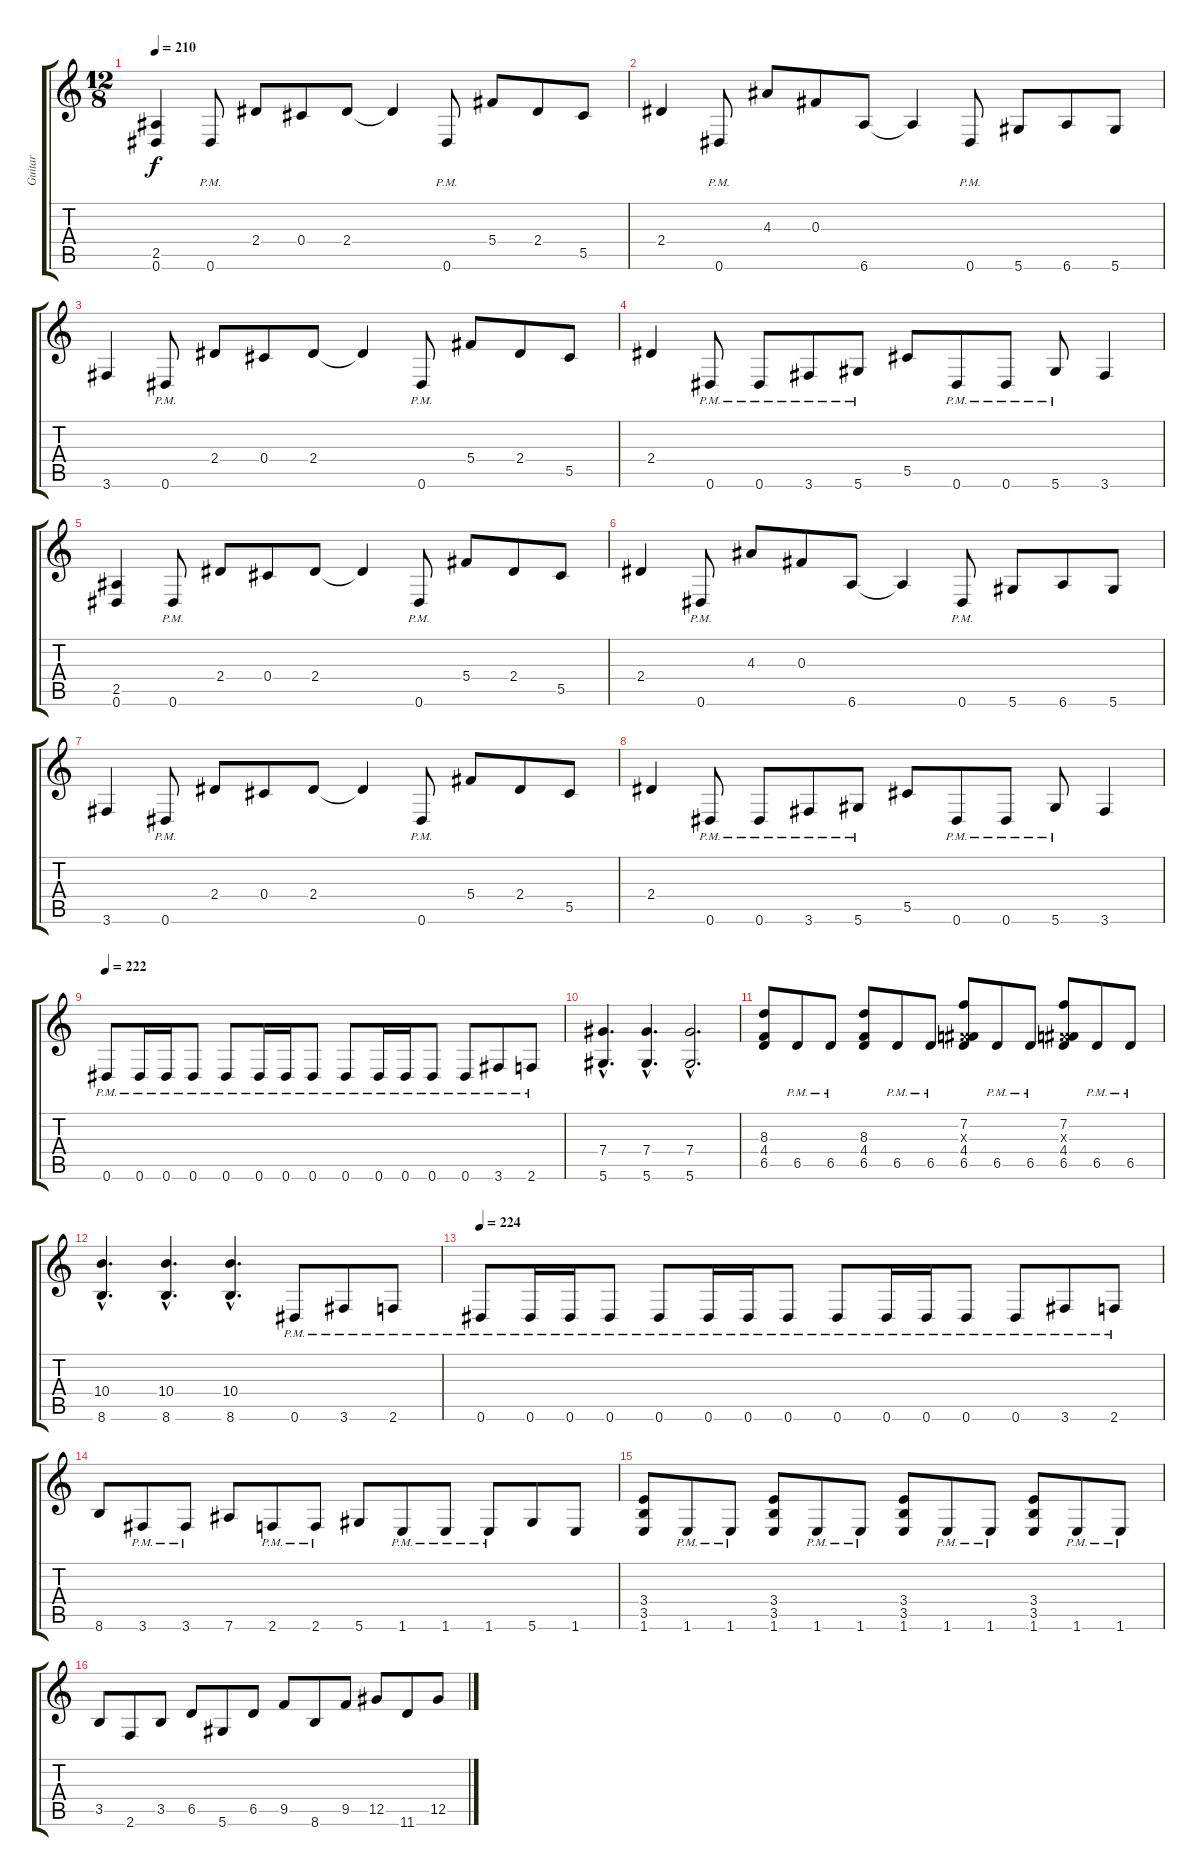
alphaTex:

\track ("Guitar" "Guitar") {instrument overdrivenguitar}
\staff {score tabs}
\tuning (Eb4 Bb3 Gb3 Db3 Ab2 Eb2) {hide}
\ts (12 8)
\tempo 210
\clef g2
\ks c
(2.5 0.6).4{dy f} 0.6{pm}.8 2.4.8 0.4.8 2.4.8 2.4{t}.4 0.6{pm}.8 5.4.8 2.4.8 5.5.8 |
2.4.4 0.6{pm}.8 4.3.8 0.3.8 6.6.8 6.6{t}.4 0.6{pm}.8 5.6.8 6.6.8 5.6.8 |
3.6.4 0.6{pm}.8 2.4.8 0.4.8 2.4.8 2.4{t}.4 0.6{pm}.8 5.4.8 2.4.8 5.5.8 |
2.4.4 0.6{pm}.8 0.6{pm}.8 3.6{pm}.8 5.6{pm}.8 5.5.8 0.6{pm}.8 0.6{pm}.8 5.6{pm}.8 3.6.4 |
(2.5 0.6).4 0.6{pm}.8 2.4.8 0.4.8 2.4.8 2.4{t}.4 0.6{pm}.8 5.4.8 2.4.8 5.5.8 |
2.4.4 0.6{pm}.8 4.3.8 0.3.8 6.6.8 6.6{t}.4 0.6{pm}.8 5.6.8 6.6.8 5.6.8 |
3.6.4 0.6{pm}.8 2.4.8 0.4.8 2.4.8 2.4{t}.4 0.6{pm}.8 5.4.8 2.4.8 5.5.8 |
2.4.4 0.6{pm}.8 0.6{pm}.8 3.6{pm}.8 5.6{pm}.8 5.5.8 0.6{pm}.8 0.6{pm}.8 5.6{pm}.8 3.6.4 |
\tempo 222
0.6{pm}.8 0.6{pm}.16 0.6{pm}.16 0.6{pm}.8 0.6{pm}.8 0.6{pm}.16 0.6{pm}.16 0.6{pm}.8 0.6{pm}.8 0.6{pm}.16 0.6{pm}.16 0.6{pm}.8 0.6{pm}.8 3.6{pm}.8 2.6{pm}.8 |
(7.4{hac} 5.6{hac}).4{d} (7.4{hac} 5.6{hac}).4{d} (7.4{hac} 5.6{hac}).2{d} |
(8.3 4.4 6.5).8 6.5{pm}.8 6.5{pm}.8 (8.3 4.4 6.5).8 6.5{pm}.8 6.5{pm}.8 (7.2 0.3{x} 4.4 6.5).8 6.5{pm}.8 6.5{pm}.8 (7.2 0.3{x} 4.4 6.5).8 6.5{pm}.8 6.5{pm}.8 |
(10.4{hac} 8.6{hac}).4{d} (10.4{hac} 8.6{hac}).4{d} (10.4{hac} 8.6{hac}).4{d} 0.6{pm}.8 3.6{pm}.8 2.6{pm}.8 |
\tempo 224
0.6{pm}.8 0.6{pm}.16 0.6{pm}.16 0.6{pm}.8 0.6{pm}.8 0.6{pm}.16 0.6{pm}.16 0.6{pm}.8 0.6{pm}.8 0.6{pm}.16 0.6{pm}.16 0.6{pm}.8 0.6{pm}.8 3.6{pm}.8 2.6{pm}.8 |
8.6.8 3.6{pm}.8 3.6{pm}.8 7.6.8 2.6{pm}.8 2.6{pm}.8 5.6.8 1.6{pm}.8 1.6{pm}.8 1.6{pm}.8 5.6.8 1.6.8 |
(3.4 3.5 1.6).8 1.6{pm}.8 1.6{pm}.8 (3.4 3.5 1.6).8 1.6{pm}.8 1.6{pm}.8 (3.4 3.5 1.6).8 1.6{pm}.8 1.6{pm}.8 (3.4 3.5 1.6).8 1.6{pm}.8 1.6{pm}.8 |
3.5.8 2.6.8 3.5.8 6.5.8 5.6.8 6.5.8 9.5.8 8.6.8 9.5.8 12.5.8 11.6.8 12.5.8
